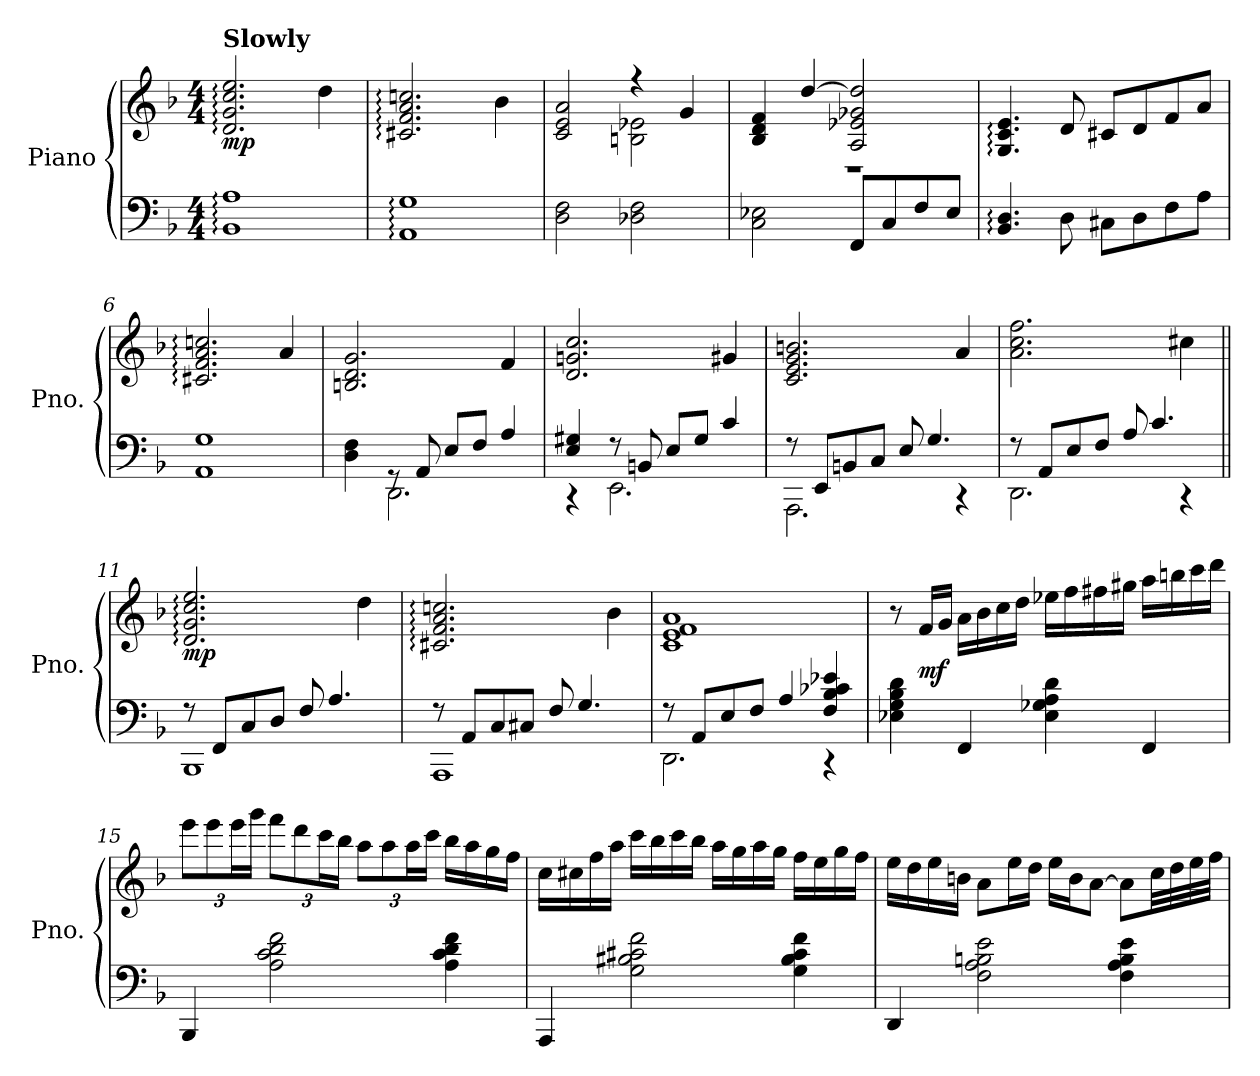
**kern	**kern	**dynam
*part1	*part1	*part1
*staff2	*staff1	*staff1/2
*I"Piano	*	*
*I'Pno.	*	*
*clefF4	*clefG2	*
*k[b-]	*k[b-]	*
*M4/4	*M4/4	*
*MM80	*MM80	*
=1	=1	=1
!	!LO:TX:a:B:t=Slowly	!
!	!	!LO:DY:b
1BB-: 1A:	2.d/: 2.g/: 2.cc/: 2.ee/:	mp
.	4dd\	.
=2	=2	=2
1AA: 1G:	2.c#X/: 2.f/: 2.a/: 2.ccn/:	.
.	4b-\	.
=3	=3	=3
*	*^	*
2D\ 2F\	2c/ 2e/ 2a/	2ryy	.
2D-X\ 2F\	4r	2Bn\ 2e-X\	.
.	4g/	.	.
!!LO:LB:g=z	!!
=4	=4	=4	=4
2C\ 2E-X\	4B-/ 4d/ 4f/	1r	.
.	[4dd/	.	.
8FF/L	2A/ 2e-X/ 2g-X/ 2dd/]	.	.
8C/	.	.	.
8F/	.	.	.
8E-/J	.	.	.
*	*v	*v	*
=5	=5	=5
4.BB-/: 4.D/:	4.G/: 4.c/: 4.e/:	.
8D\	8d/	.
8C#X\L	8c#X/L	.
8D\	8d/	.
8F\	8f/	.
8A\J	8a/J	.
=6	=6	=6
1AA 1G	2.c#X/: 2.f/: 2.a/: 2.ccn/:	.
.	4a/	.
!!LO:LB:g=z
=7	=7	=7
*^	*	*
4D\ 4F\	4ryy	2.Bn/ 2.d/ 2.g/	.
8rGG	2.DD\	.	.
8AA/	.	.	.
8E/L	.	.	.
8F/J	.	.	.
4A/	.	4f/	.
=8	=8	=8	=8
4E/ 4G#X/	4r	2.d/ 2.gn/ 2.cc/	.
8r	2.EE\	.	.
8BBn/	.	.	.
8E/L	.	.	.
8G#/J	.	.	.
4c/	.	4g#X/	.
=9	=9	=9	=9
8r	2.AAA\	2.c/ 2.e/ 2.g/ 2.bn/	.
8EE/L	.	.	.
8BBn/	.	.	.
8C/J	.	.	.
8E/	.	.	.
4.G/	.	.	.
.	4r	4a/	.
=10	=10	=10	=10
8r	2.DD\	2.a\ 2.cc\ 2.ff\	.
8AA/L	.	.	.
8E/	.	.	.
8F/J	.	.	.
8A/	.	.	.
4.c/	.	.	.
.	4r	4cc#X\	.
!!LO:LB:g=z
=11||	=11||	=11||	=11||
!	!	!	!LO:DY:b
8r	1BBB-	2.d/: 2.g/: 2.cc/: 2.ee/:	mp
8FF/L	.	.	.
8C/	.	.	.
8D/J	.	.	.
8F/	.	.	.
4.A/	.	.	.
.	.	4dd\	.
=12	=12	=12	=12
8r	1AAA	2.c#X/: 2.f/: 2.a/: 2.ccn/:	.
8AA/L	.	.	.
8C/	.	.	.
8C#X/J	.	.	.
8F/	.	.	.
4.G/	.	.	.
.	.	4b-\	.
=13	=13	=13	=13
8r	2.DD\	1c 1e 1f 1a	.
8AA/L	.	.	.
8E/	.	.	.
8F/J	.	.	.
4A/	.	.	.
4F/ 4B-/ 4c-X/ 4e-X/	4r	.	.
*v	*v	*	*
!!LO:LB:g=z
=14	=14	=14
4E-X\ 4G\ 4B-\ 4d\	8r	.
!	!	!LO:DY:b
.	16f/LL	mf
.	16g/JJ	.
4FF/	16a\LL	.
.	16b-\	.
.	16cc\	.
.	16dd\JJ	.
4E-\ 4G-X\ 4A\ 4d\	16ee-X\LL	.
.	16ff\	.
.	16ff#X\	.
.	16gg#X\JJ	.
4FF/	16aa\LL	.
.	16bbn\	.
.	16ccc\	.
.	16ddd\JJ	.
=15	=15	=15
*	*Xbrackettup	*
4BBB-/	12eee\L	.
.	12eee\	.
.	24eee\L	.
.	24ggg\JJ	.
2A\ 2c\ 2d\ 2f\	12fff\L	.
.	12ddd\	.
.	24ccc\L	.
.	24bb-\JJ	.
.	12aa\L	.
.	12aa\	.
.	24aa\L	.
.	24ccc\JJ	.
4A\ 4c\ 4d\ 4f\	16bb-\LL	.
.	16aa\	.
.	16gg\	.
.	16ff\JJ	.
!!LO:PB:g=z
=16	=16	=16
4AAA/	16cc\LL	.
.	16cc#X\	.
.	16ff\	.
.	16aa\JJ	.
2G\ 2B#X\ 2c#X\ 2f\	16ccc\LL	.
.	16bb-\	.
.	16ccc\	.
.	16bb-\JJ	.
.	16aa\LL	.
.	16gg\	.
.	16aa\	.
.	16gg\JJ	.
4G\ 4B#\ 4c#\ 4f\	16ff\LL	.
.	16ee\	.
.	16gg\	.
.	16ff\JJ	.
!!LO:PB:g=z
=17	=17	=17
4DD/	16ee\LL	.
.	16dd\	.
.	16ee\	.
.	16bn\JJ	.
2F\ 2A\ 2Bn\ 2e\	8a\L	.
.	16ee\L	.
.	16dd\JJ	.
.	16ee\LL	.
.	16b\J	.
.	[8a\J	.
4F\ 4A\ 4B\ 4e\	8a\L]	.
.	32cc\LL	.
.	32dd\	.
.	32ee\	.
.	32ff\JJJ	.
=	=	=
*-	*-	*-
